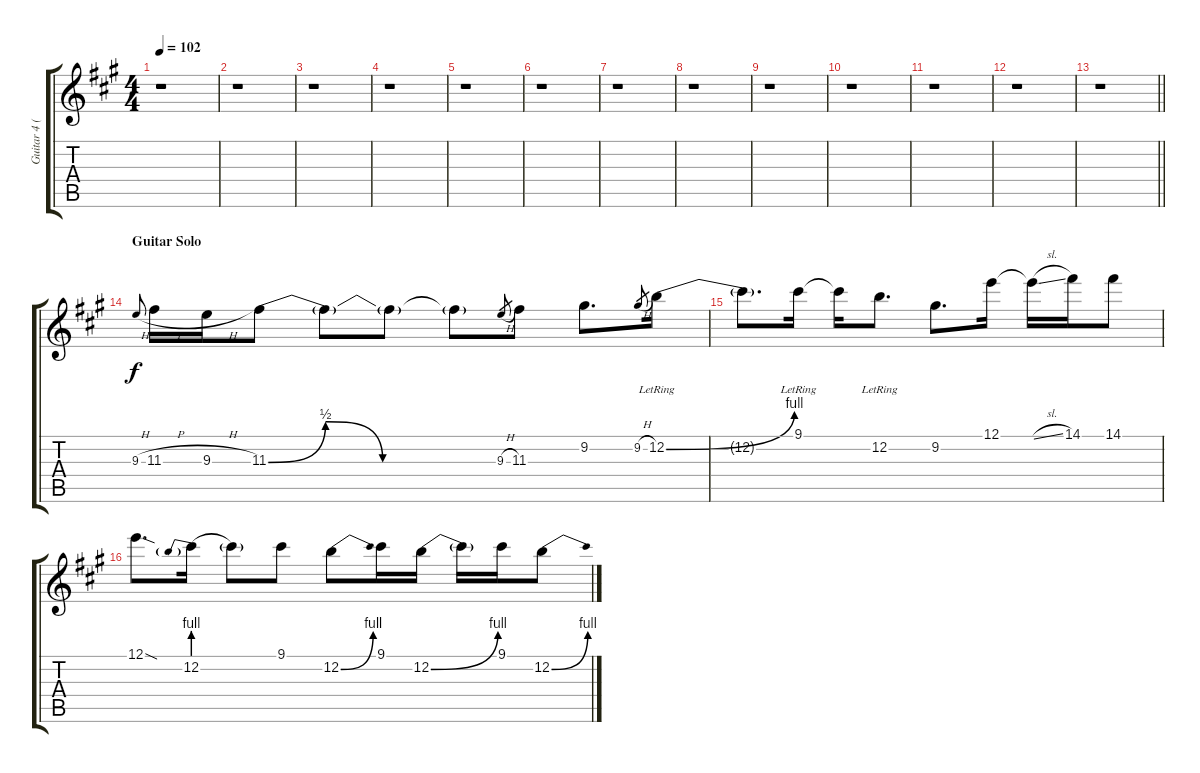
\track ("Guitar 4 (dist.)" "Guitar 4 (") {instrument distortionguitar}
\staff {score tabs}
\tuning (E4 B3 G3 D3 A2 E2) {hide}
\ts (4 4)
\tempo 102
\clef g2
\ks f#minor
r.1{dy f} |
r.1 |
r.1 |
r.1 |
r.1 |
r.1 |
r.1 |
r.1 |
r.1 |
r.1 |
r.1 |
r.1 |
\barLineRight lightlight
r.1 |
\section ("" "Guitar Solo")
9.3{h}.8{gr onbeat} 11.3{h}.16 9.3{h}.16 11.3{be (custom 0 0 15 2 30 0 60 0)}.8 11.3{t}.8 11.3{t}.8 11.3{t}.8 9.3{h}.8{gr} 11.3.8 9.2.8{d} 9.2{h}.8{gr} 12.2{be (bend 0 0 60 4) lr}.16 |
12.2{t}.8{d} 9.1{lr}.16 9.1{t}.16 12.2{lr}.8{d} 9.2.8{d} 12.1.16 12.1{sl t}.16 14.1.16 14.1.8 |
12.1{sod}.8{d} 12.2{be (prebend 0 4 60 4)}.16 12.2{t}.8 9.1.8 12.2{be (bend 0 0 60 4)}.8 9.1.16 12.2{be (bend 0 0 60 4)}.16 12.2{t}.16 9.1.16 12.2{be (bend 0 0 60 4)}.8
